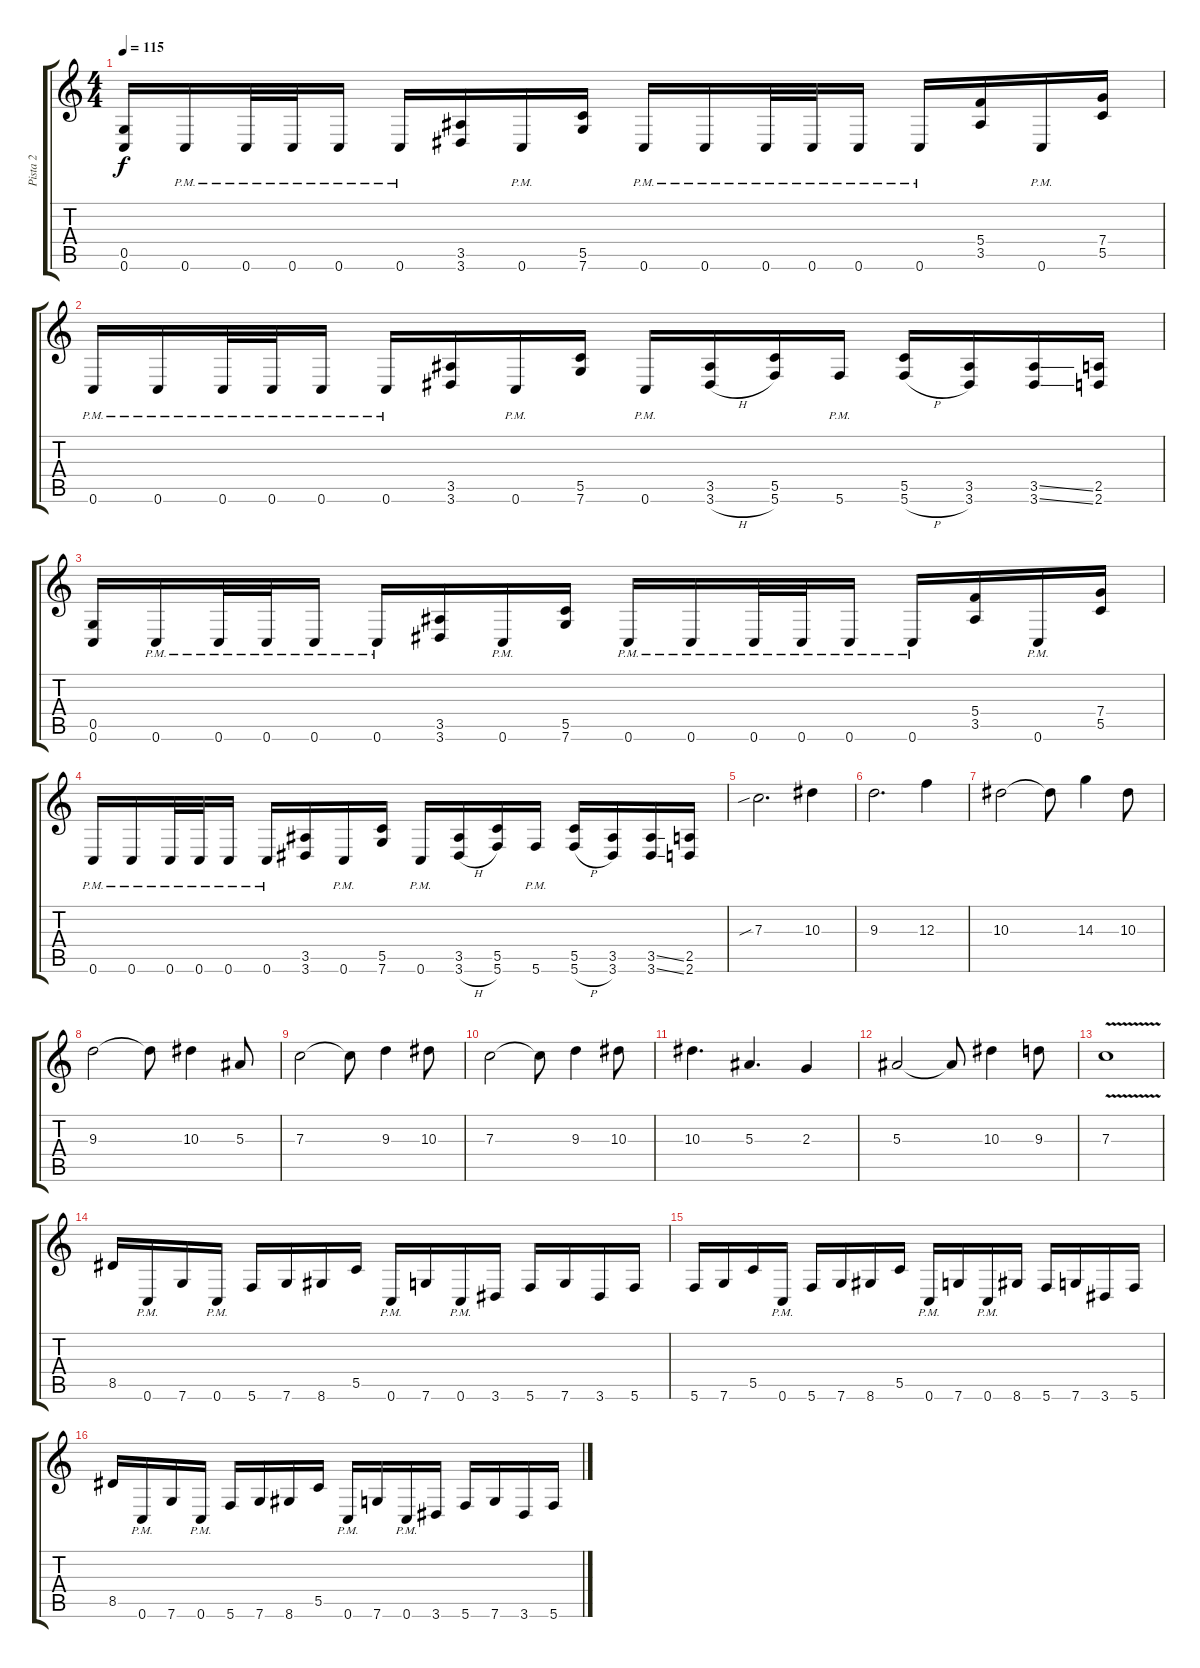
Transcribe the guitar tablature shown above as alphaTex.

\track ("Pista 2" "Pista 2") {instrument distortionguitar}
\staff {score tabs}
\tuning (D4 A3 F3 C3 G2 C2) {hide}
\ts (4 4)
\tempo 115
\clef g2
\ks c
(0.5 0.6).16{dy f} 0.6{pm}.16 0.6{pm}.32 0.6{pm}.32 0.6{pm}.16 0.6{pm}.16 (3.5 3.6).16 0.6{pm}.16 (5.5 7.6).16 0.6{pm}.16 0.6{pm}.16 0.6{pm}.32 0.6{pm}.32 0.6{pm}.16 0.6{pm}.16 (5.4 3.5).16 0.6{pm}.16 (7.4 5.5).16 |
0.6{pm}.16 0.6{pm}.16 0.6{pm}.32 0.6{pm}.32 0.6{pm}.16 0.6{pm}.16 (3.5 3.6).16 0.6{pm}.16 (5.5 7.6).16 0.6{pm}.16 (3.5 3.6{h}).16 (5.5 5.6).16 5.6{pm}.16 (5.5 5.6{h}).16 (3.5 3.6).16 (3.5{ss} 3.6{ss}).16 (2.5 2.6).16 |
(0.5 0.6).16 0.6{pm}.16 0.6{pm}.32 0.6{pm}.32 0.6{pm}.16 0.6{pm}.16 (3.5 3.6).16 0.6{pm}.16 (5.5 7.6).16 0.6{pm}.16 0.6{pm}.16 0.6{pm}.32 0.6{pm}.32 0.6{pm}.16 0.6{pm}.16 (5.4 3.5).16 0.6{pm}.16 (7.4 5.5).16 |
0.6{pm}.16 0.6{pm}.16 0.6{pm}.32 0.6{pm}.32 0.6{pm}.16 0.6{pm}.16 (3.5 3.6).16 0.6{pm}.16 (5.5 7.6).16 0.6{pm}.16 (3.5 3.6{h}).16 (5.5 5.6).16 5.6{pm}.16 (5.5 5.6{h}).16 (3.5 3.6).16 (3.5{ss} 3.6{ss}).16 (2.5 2.6).16 |
7.3{sib}.2{d} 10.3.4 |
9.3.2{d} 12.3.4 |
10.3.2 10.3{t}.8 14.3.4 10.3.8 |
9.3.2 9.3{t}.8 10.3.4 5.3.8 |
7.3.2 7.3{t}.8 9.3.4 10.3.8 |
7.3.2 7.3{t}.8 9.3.4 10.3.8 |
10.3.4{d} 5.3.4{d} 2.3.4 |
5.3.2 5.3{t}.8 10.3.4 9.3.8 |
7.3{v}.1 |
8.5.16 0.6{pm}.16 7.6.16 0.6{pm}.16 5.6.16 7.6.16 8.6.16 5.5.16 0.6{pm}.16 7.6.16 0.6{pm}.16 3.6.16 5.6.16 7.6.16 3.6.16 5.6.16 |
5.6.16 7.6.16 5.5.16 0.6{pm}.16 5.6.16 7.6.16 8.6.16 5.5.16 0.6{pm}.16 7.6.16 0.6{pm}.16 8.6.16 5.6.16 7.6.16 3.6.16 5.6.16 |
8.5.16 0.6{pm}.16 7.6.16 0.6{pm}.16 5.6.16 7.6.16 8.6.16 5.5.16 0.6{pm}.16 7.6.16 0.6{pm}.16 3.6.16 5.6.16 7.6.16 3.6.16 5.6.16
